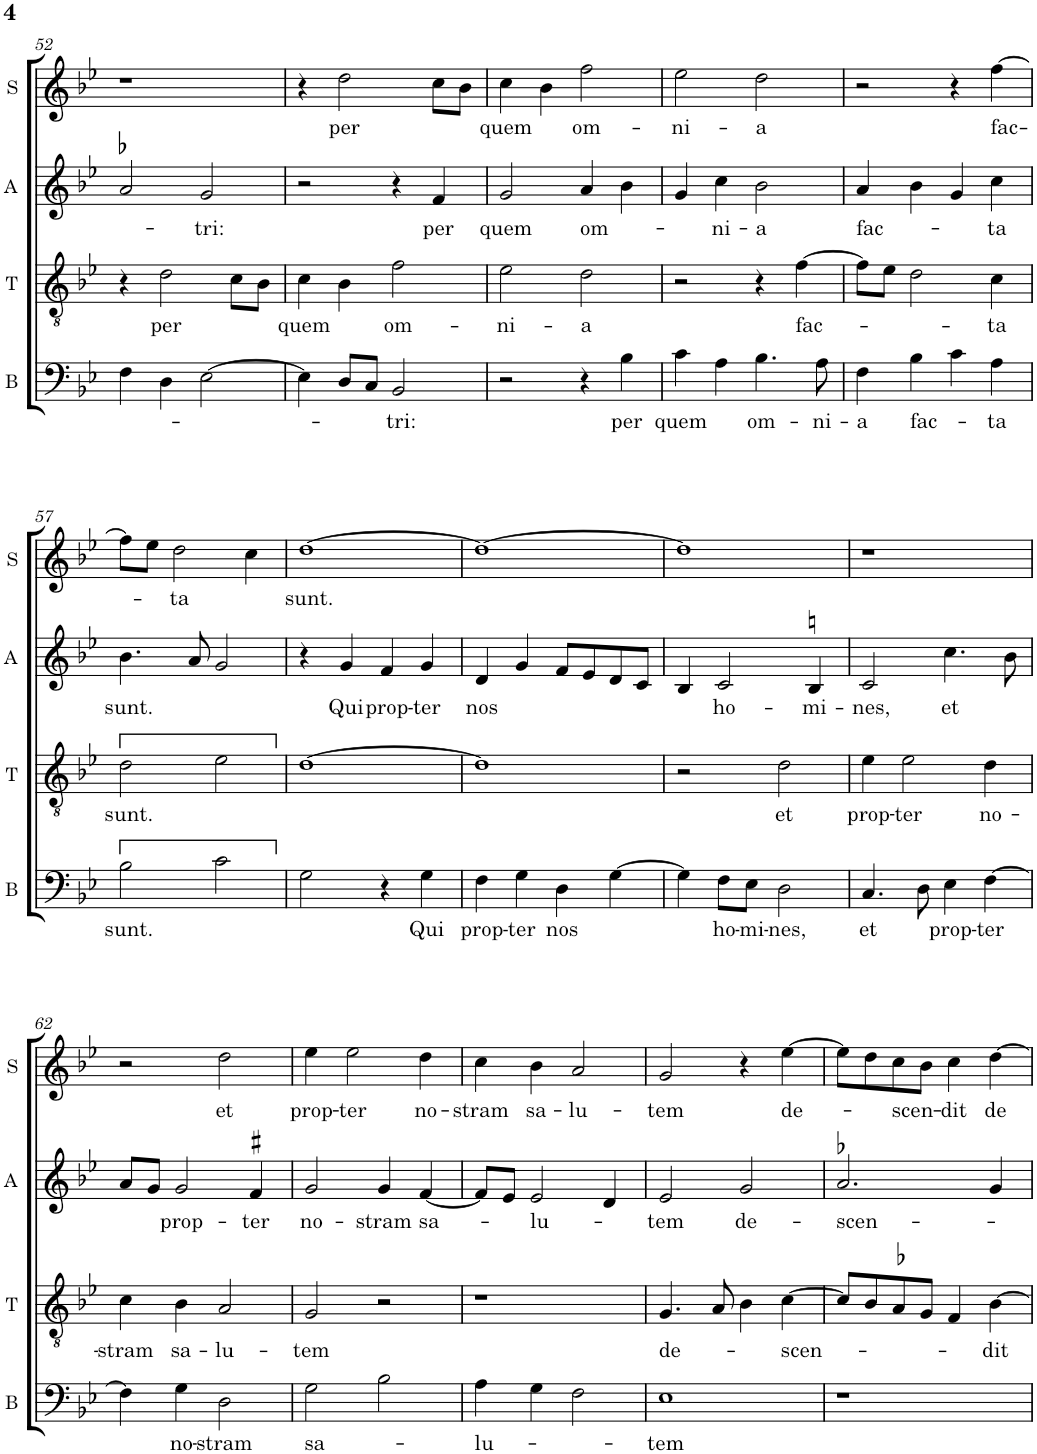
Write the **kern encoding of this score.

**kern	**text	**kern	**text	**kern	**text	**kern	**text
*part4	*part4	*part3	*part3	*part2	*part2	*part1	*part1
*staff4	*staff4	*staff3	*staff3	*staff2	*staff2	*staff1	*staff1
*I"B	*	*I"T	*	*I"A	*	*I"S	*
*I'B	*	*I'T	*	*I'A	*	*I'S	*
!!LO:PB:g=z
*clefF4	*	*clefGv2	*	*clefG2	*	*clefG2	*
*	*	*	*	*	*	*Trd4c7	*
*k[b-e-]	*	*k[b-e-]	*	*k[b-e-]	*	*k[b-e-]	*
*B-:	*	*B-:	*	*B-:	*	*B-:	*
*M2/2	*	*M2/2	*	*M2/2	*	*M2/2	*
*met(c|)	*	*met(c|)	*	*met(c|)	*	*met(c|)	*
=52	=52	=52	=52	=52	=52	=52	=52
4F\	.	4r	.	2a-X/	.	1r	.
!	!	!	!LO:LY:b	!	!	!	!
4D\	.	2d\	per	.	.	.	.
!	!	!	!	!	!LO:LY:b	!	!
[2E-\	.	.	.	2g/	-tri:	.	.
.	.	8c\L	.	.	.	.	.
.	.	8B-\J	.	.	.	.	.
=53	=53	=53	=53	=53	=53	=53	=53
!	!	!	!LO:LY:b	!	!	!	!
4E-\]	.	4c\	quem	2r	.	4r	.
!	!	!	!	!	!	!	!LO:LY:b
8D/L	.	4B-\	.	.	.	2dd\	per
8C/J	.	.	.	.	.	.	.
!	!LO:LY:b	!	!LO:LY:b	!	!	!	!
2BB-/	-tri:	2f\	om-	4r	.	.	.
!	!	!	!	!	!LO:LY:b	!	!
.	.	.	.	4f/	per	8cc\L	.
.	.	.	.	.	.	8b-\J	.
=54	=54	=54	=54	=54	=54	=54	=54
!	!	!	!LO:LY:b	!	!LO:LY:b	!	!LO:LY:b
2r	.	2e-\	-ni-	2g/	quem	4cc\	quem
.	.	.	.	.	.	4b-\	.
!	!	!	!LO:LY:b	!	!LO:LY:b	!	!LO:LY:b
4r	.	2d\	-a	4a/	om-	2ff\	om-
!	!LO:LY:b	!	!	!	!	!	!
4B-\	per	.	.	4b-\	.	.	.
=55	=55	=55	=55	=55	=55	=55	=55
!	!LO:LY:b	!	!	!	!	!	!LO:LY:b
4c\	quem	2r	.	4g/	.	2ee-\	-ni-
!	!	!	!	!	!LO:LY:b	!	!
4A\	.	.	.	4cc\	-ni-	.	.
!	!LO:LY:b	!	!	!	!LO:LY:b	!	!LO:LY:b
4.B-\	om-	4r	.	2b-\	-a	2dd\	-a
!	!	!	!LO:LY:b	!	!	!	!
.	.	[4f\	fac-	.	.	.	.
!	!LO:LY:b	!	!	!	!	!	!
8A\	-ni-	.	.	.	.	.	.
=56	=56	=56	=56	=56	=56	=56	=56
!	!LO:LY:b	!	!	!	!LO:LY:b	!	!
4F\	-a	8f\L]	.	4a/	fac-	2r	.
.	.	8e-\J	.	.	.	.	.
!	!LO:LY:b	!	!	!	!	!	!
4B-\	fac-	2d\	.	4b-\	.	.	.
4c\	.	.	.	4g/	.	4r	.
!	!LO:LY:b	!	!LO:LY:b	!	!LO:LY:b	!	!LO:LY:b
4A\	-ta	4c\	-ta	4cc\	-ta	[4ff\	fac-
!!LO:LB:g=z
=57	=57	=57	=57	=57	=57	=57	=57
!	!LO:LY:b	!	!LO:LY:b	!	!LO:LY:b	!	!
2B-\	sunt.	2d\	sunt.	4.b-\	sunt.	8ff\L]	.
.	.	.	.	.	.	8ee-\J	.
!	!	!	!	!	!	!	!LO:LY:b
.	.	.	.	.	.	2dd\	-ta
.	.	.	.	8a/	.	.	.
2c\	.	2e-\	.	2g/	.	.	.
.	.	.	.	.	.	4cc\	.
=58	=58	=58	=58	=58	=58	=58	=58
!	!	!	!	!	!	!	!LO:LY:b
2G\	.	[1d	.	4r	.	[1dd	sunt.
!	!	!	!	!	!LO:LY:b	!	!
.	.	.	.	4g/	Qui	.	.
!	!	!	!	!	!LO:LY:b	!	!
4r	.	.	.	4f/	prop-	.	.
!	!LO:LY:b	!	!	!	!LO:LY:b	!	!
4G\	Qui	.	.	4g/	-ter	.	.
=59	=59	=59	=59	=59	=59	=59	=59
!	!LO:LY:b	!	!	!	!LO:LY:b	!	!
4F\	prop-	1d]	.	4d/	nos	1dd_	.
!	!LO:LY:b	!	!	!	!	!	!
4G\	-ter	.	.	4g/	.	.	.
!	!LO:LY:b	!	!	!	!	!	!
4D\	nos	.	.	8f/L	.	.	.
.	.	.	.	8e-/	.	.	.
[4G\	.	.	.	8d/	.	.	.
.	.	.	.	8c/J	.	.	.
=60	=60	=60	=60	=60	=60	=60	=60
4G\]	.	2r	.	4B-/	.	1dd]	.
!	!LO:LY:b	!	!	!	!LO:LY:b	!	!
8F\L	ho-	.	.	2c/	ho-	.	.
!	!LO:LY:b	!	!	!	!	!	!
8E-\J	-mi-	.	.	.	.	.	.
!	!LO:LY:b	!	!LO:LY:b	!	!	!	!
2D\	-nes,	2d\	et	.	.	.	.
!	!	!	!	!	!LO:LY:b	!	!
.	.	.	.	4Bn/	-mi-	.	.
=61	=61	=61	=61	=61	=61	=61	=61
!	!LO:LY:b	!	!LO:LY:b	!	!LO:LY:b	!	!
4.C/	et	4e-\	prop-	2c/	-nes,	1r	.
!	!	!	!LO:LY:b	!	!	!	!
.	.	2e-\	-ter	.	.	.	.
8D\	.	.	.	.	.	.	.
!	!LO:LY:b	!	!	!	!LO:LY:b	!	!
4E-\	prop-	.	.	4.cc\	et	.	.
!	!LO:LY:b	!	!LO:LY:b	!	!	!	!
[4F\	-ter	4d\	no-	.	.	.	.
.	.	.	.	8b-\	.	.	.
!!LO:LB:g=z
=62	=62	=62	=62	=62	=62	=62	=62
!	!	!	!LO:LY:b	!	!	!	!
4F\]	.	4c\	-stram	8a/L	.	2r	.
.	.	.	.	8g/J	.	.	.
!	!LO:LY:b	!	!LO:LY:b	!	!LO:LY:b	!	!
4G\	no-	4B-\	sa-	2g/	prop-	.	.
!	!LO:LY:b	!	!LO:LY:b	!	!	!	!LO:LY:b
2D\	-stram	2A/	-lu-	.	.	2dd\	et
!	!	!	!	!	!LO:LY:b	!	!
.	.	.	.	4f#X/	-ter	.	.
=63	=63	=63	=63	=63	=63	=63	=63
!	!LO:LY:b	!	!LO:LY:b	!	!LO:LY:b	!	!LO:LY:b
2G\	sa-	2G/	-tem	2g/	no-	4ee-\	prop-
!	!	!	!	!	!	!	!LO:LY:b
.	.	.	.	.	.	2ee-\	-ter
!	!	!	!	!	!LO:LY:b	!	!
2B-\	.	2r	.	4g/	-stram	.	.
!	!	!	!	!	!LO:LY:b	!	!LO:LY:b
.	.	.	.	[4f/	sa-	4dd\	no-
=64	=64	=64	=64	=64	=64	=64	=64
!	!LO:LY:b	!	!	!	!	!	!LO:LY:b
4A\	-lu-	1r	.	8f/L]	.	4cc\	-stram
.	.	.	.	8e-/J	.	.	.
!	!	!	!	!	!LO:LY:b	!	!LO:LY:b
4G\	.	.	.	2e-/	-lu-	4b-\	sa-
!	!	!	!	!	!	!	!LO:LY:b
2F\	.	.	.	.	.	2a/	-lu-
.	.	.	.	4d/	.	.	.
=65	=65	=65	=65	=65	=65	=65	=65
!	!LO:LY:b	!	!LO:LY:b	!	!LO:LY:b	!	!LO:LY:b
1E-	-tem	4.G/	de-	2e-/	-tem	2g/	-tem
.	.	8A/	.	.	.	.	.
!	!	!	!	!	!LO:LY:b	!	!
.	.	4B-\	.	2g/	de-	4r	.
!	!	!	!LO:LY:b	!	!	!	!LO:LY:b
.	.	[4c\	-scen-	.	.	[4ee-\	de-
=66	=66	=66	=66	=66	=66	=66	=66
!	!	!	!	!	!LO:LY:b	!	!
1r	.	8c/L]	.	2.a-X/	-scen-	8ee-\L]	.
.	.	8B-/	.	.	.	8dd\	.
!	!	!	!	!	!	!	!LO:LY:b
.	.	8A-X/	.	.	.	8cc\	-scen-
.	.	8G/J	.	.	.	8b-\J	.
!	!	!	!	!	!	!	!LO:LY:b
.	.	4F/	.	.	.	4cc\	-dit
!	!	!	!LO:LY:b	!	!	!	!LO:LY:b
.	.	[4B-\	-dit	4g/	.	[4dd\	de
=	=	=	=	=	=	=	=
*-	*-	*-	*-	*-	*-	*-	*-
